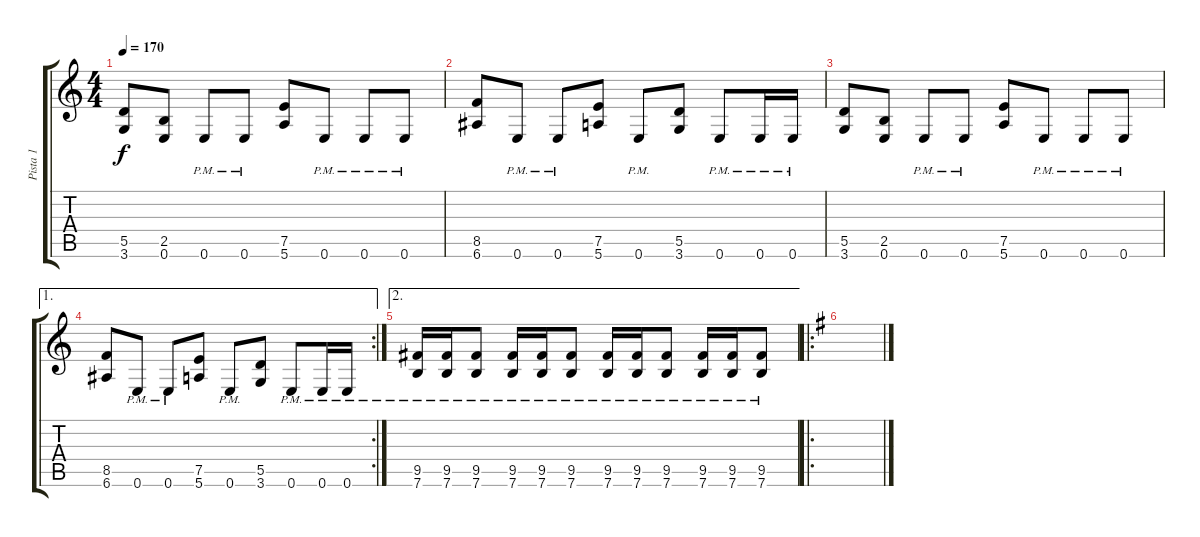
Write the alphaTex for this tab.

\track ("Pista 1" "Pista 1") {instrument distortionguitar}
\staff {score tabs}
\tuning (E4 B3 G3 D3 A2 E2) {hide}
\ts (4 4)
\tempo 170
\clef g2
\ks c
(5.5 3.6).8{dy f} (2.5 0.6).8 0.6{pm}.8 0.6{pm}.8 (7.5 5.6).8 0.6{pm}.8 0.6{pm}.8 0.6{pm}.8 |
(8.5 6.6).8 0.6{pm}.8 0.6{pm}.8 (7.5 5.6).8 0.6{pm}.8 (5.5 3.6).8 0.6{pm}.8 0.6{pm}.16 0.6{pm}.16 |
(5.5 3.6).8 (2.5 0.6).8 0.6{pm}.8 0.6{pm}.8 (7.5 5.6).8 0.6{pm}.8 0.6{pm}.8 0.6{pm}.8 |
\ae 1
\rc 2
(8.5 6.6).8 0.6{pm}.8 0.6{pm}.8 (7.5 5.6).8 0.6{pm}.8 (5.5 3.6).8 0.6{pm}.8 0.6{pm}.16 0.6{pm}.16 |
\ae 2
(9.5{pm} 7.6{pm}).16 (9.5{pm} 7.6{pm}).16 (9.5{pm} 7.6{pm}).8 (9.5{pm} 7.6{pm}).16 (9.5{pm} 7.6{pm}).16 (9.5{pm} 7.6{pm}).8 (9.5{pm} 7.6{pm}).16 (9.5{pm} 7.6{pm}).16 (9.5{pm} 7.6{pm}).8 (9.5{pm} 7.6{pm}).16 (9.5{pm} 7.6{pm}).16 (9.5{pm} 7.6{pm}).8 |
\ro
\ks g
